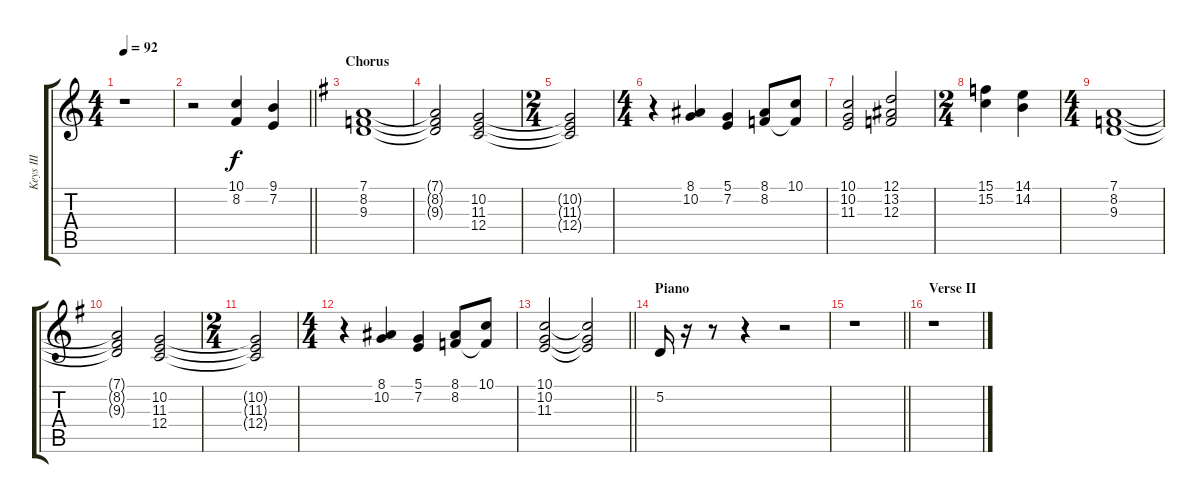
\track ("Keys III" "Keys III") {instrument pad4choir}
\staff {score tabs}
\tuning (D4 A3 F3 C3 G2 D2) {hide}
\ts (4 4)
\tempo 92
\clef g2
\ks aminor
r.1{dy f} |
\barLineRight lightlight
r.2 (10.1 8.2).4 (9.1 7.2).4 |
\section ("" "Chorus")
\ks eminor
(7.1 8.2 9.3).1 |
(7.1{t} 8.2{t} 9.3{t}).2 (10.2 11.3 12.4).2 |
\ts (2 4)
(10.2{t} 11.3{t} 12.4{t}).2 |
\ts (4 4)
r.4 (8.1 10.2).4 (5.1 7.2).4 (8.1 8.2).8 (10.1 8.2{t}).8 |
(10.1 10.2 11.3).2 (12.1 13.2 12.3).2 |
\ts (2 4)
(15.1 15.2).4 (14.1 14.2).4 |
\ts (4 4)
(7.1 8.2 9.3).1 |
(7.1{t} 8.2{t} 9.3{t}).2 (10.2 11.3 12.4).2 |
\ts (2 4)
(10.2{t} 11.3{t} 12.4{t}).2 |
\ts (4 4)
r.4 (8.1 10.2).4 (5.1 7.2).4 (8.1 8.2).8 (10.1 8.2{t}).8 |
\barLineRight lightlight
(10.1 10.2 11.3).2 (10.1{t} 10.2{t} 11.3{t}).2 |
\section ("" "Piano")
5.2.16 r.16 r.8 r.4 r.2 |
\barLineRight lightlight
r.1 |
\section ("" "Verse II")
r.1
